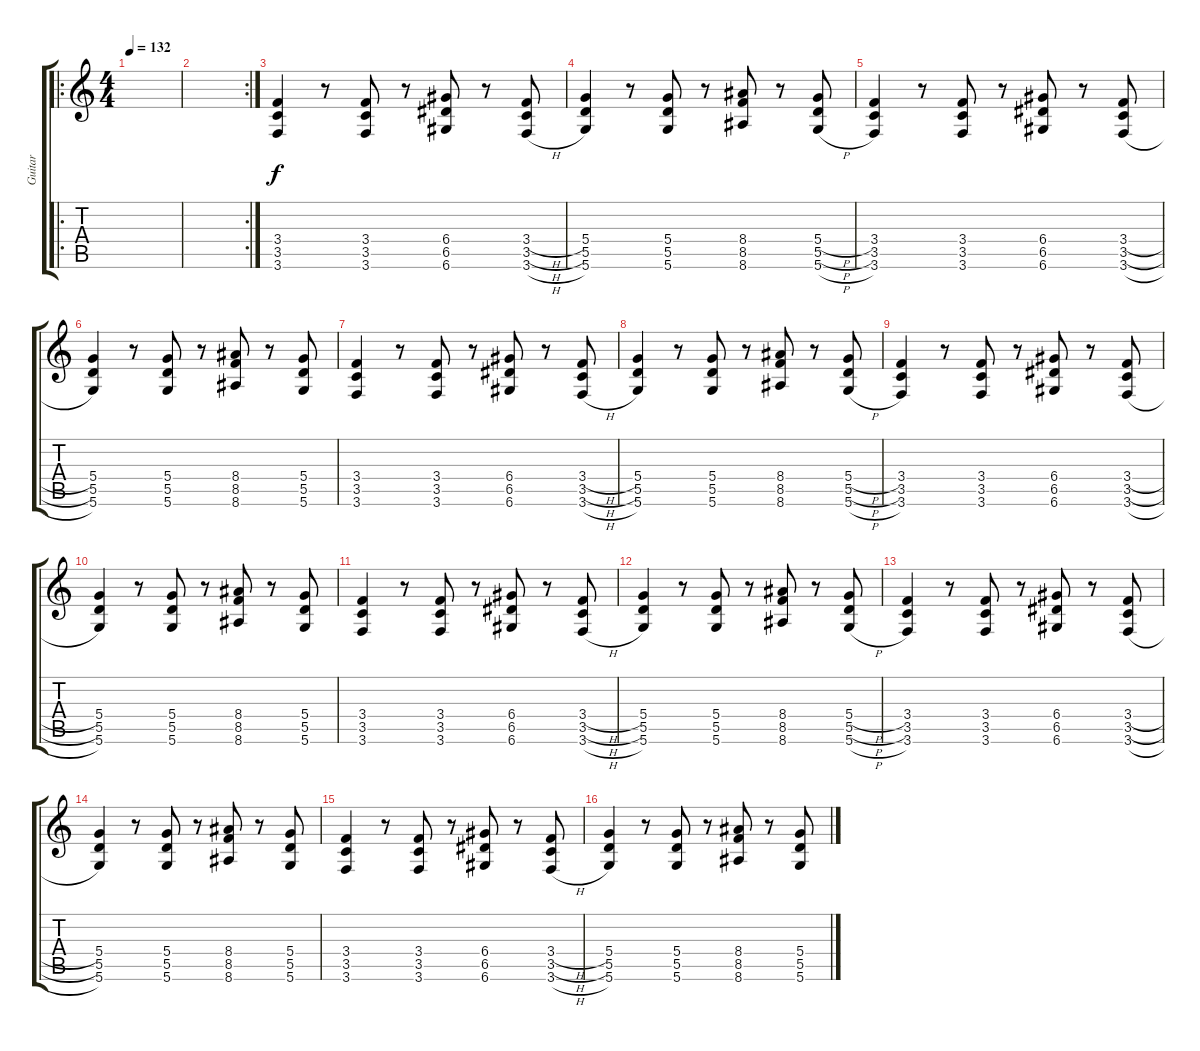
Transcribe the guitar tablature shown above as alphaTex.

\track ("Guitar" "Guitar") {instrument distortionguitar}
\staff {score tabs}
\tuning (E4 B3 G3 D3 A2 D2) {hide}
\ro
\ts (4 4)
\tempo 132
\clef g2
\ks c
|
\rc 2
|
(3.4 3.5 3.6).4 r.8 (3.4 3.5 3.6).8 r.8 (6.4 6.5 6.6).8 r.8 (3.4{h} 3.5{h} 3.6{h}).8 |
(5.4 5.5 5.6).4 r.8 (5.4 5.5 5.6).8 r.8 (8.4 8.5 8.6).8 r.8 (5.4{h} 5.5{h} 5.6{h}).8 |
(3.4 3.5 3.6).4 r.8 (3.4 3.5 3.6).8 r.8 (6.4 6.5 6.6).8 r.8 (3.4{h} 3.5{h} 3.6{h}).8 |
(5.4 5.5 5.6).4 r.8 (5.4 5.5 5.6).8 r.8 (8.4 8.5 8.6).8 r.8 (5.4 5.5 5.6).8 |
(3.4 3.5 3.6).4 r.8 (3.4 3.5 3.6).8 r.8 (6.4 6.5 6.6).8 r.8 (3.4{h} 3.5{h} 3.6{h}).8 |
(5.4 5.5 5.6).4 r.8 (5.4 5.5 5.6).8 r.8 (8.4 8.5 8.6).8 r.8 (5.4{h} 5.5{h} 5.6{h}).8 |
(3.4 3.5 3.6).4 r.8 (3.4 3.5 3.6).8 r.8 (6.4 6.5 6.6).8 r.8 (3.4{h} 3.5{h} 3.6{h}).8 |
(5.4 5.5 5.6).4 r.8 (5.4 5.5 5.6).8 r.8 (8.4 8.5 8.6).8 r.8 (5.4 5.5 5.6).8 |
(3.4 3.5 3.6).4 r.8 (3.4 3.5 3.6).8 r.8 (6.4 6.5 6.6).8 r.8 (3.4{h} 3.5{h} 3.6{h}).8 |
(5.4 5.5 5.6).4 r.8 (5.4 5.5 5.6).8 r.8 (8.4 8.5 8.6).8 r.8 (5.4{h} 5.5{h} 5.6{h}).8 |
(3.4 3.5 3.6).4 r.8 (3.4 3.5 3.6).8 r.8 (6.4 6.5 6.6).8 r.8 (3.4{h} 3.5{h} 3.6{h}).8 |
(5.4 5.5 5.6).4 r.8 (5.4 5.5 5.6).8 r.8 (8.4 8.5 8.6).8 r.8 (5.4 5.5 5.6).8 |
(3.4 3.5 3.6).4 r.8 (3.4 3.5 3.6).8 r.8 (6.4 6.5 6.6).8 r.8 (3.4{h} 3.5{h} 3.6{h}).8 |
(5.4 5.5 5.6).4 r.8 (5.4 5.5 5.6).8 r.8 (8.4 8.5 8.6).8 r.8 (5.4 5.5 5.6).8
